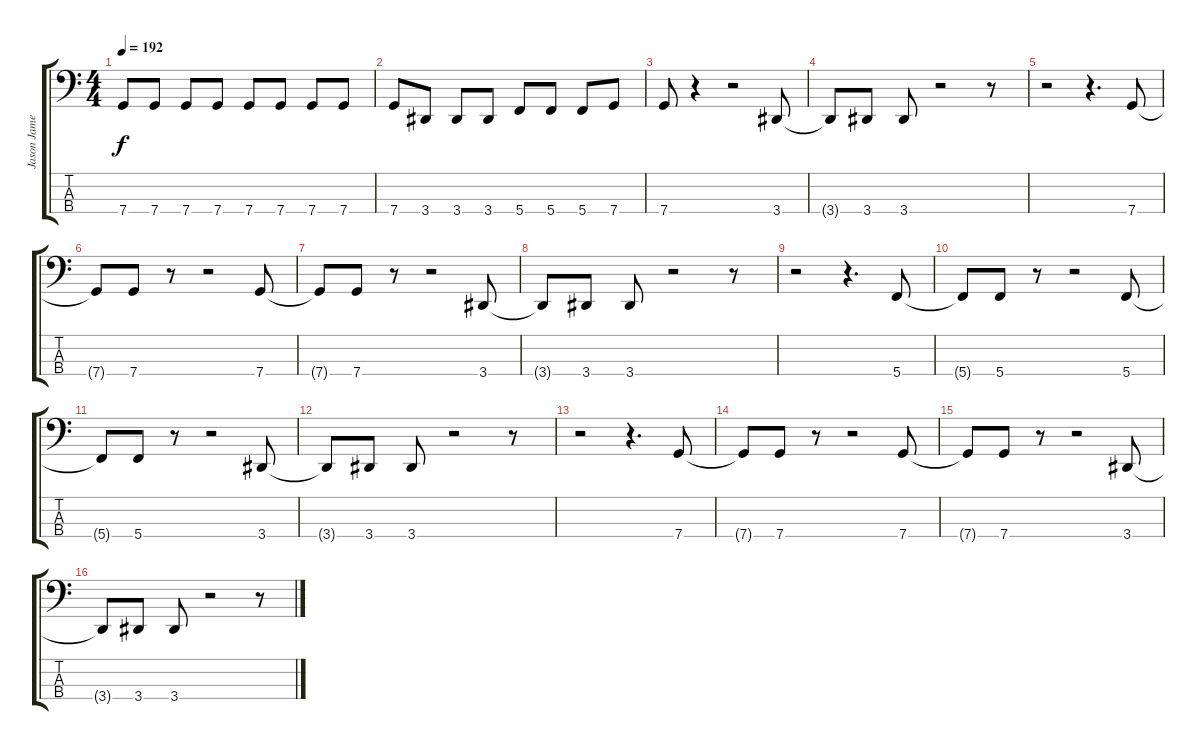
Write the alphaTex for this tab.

\track ("Jason James" "Jason Jame") {instrument electricbassfinger}
\staff {score tabs}
\tuning (F2 C2 G1 C1) {hide}
\ts (4 4)
\tempo 192
\clef f4
\ks c
7.4.8{dy f} 7.4.8 7.4.8 7.4.8 7.4.8 7.4.8 7.4.8 7.4.8 |
7.4.8 3.4.8 3.4.8 3.4.8 5.4.8 5.4.8 5.4.8 7.4.8 |
7.4.8 r.4 r.2 3.4.8 |
3.4{t}.8 3.4.8 3.4.8 r.2 r.8 |
r.2 r.4{d} 7.4.8 |
7.4{t}.8 7.4.8 r.8 r.2 7.4.8 |
7.4{t}.8 7.4.8 r.8 r.2 3.4.8 |
3.4{t}.8 3.4.8 3.4.8 r.2 r.8 |
r.2 r.4{d} 5.4.8 |
5.4{t}.8 5.4.8 r.8 r.2 5.4.8 |
5.4{t}.8 5.4.8 r.8 r.2 3.4.8 |
3.4{t}.8 3.4.8 3.4.8 r.2 r.8 |
r.2 r.4{d} 7.4.8 |
7.4{t}.8 7.4.8 r.8 r.2 7.4.8 |
7.4{t}.8 7.4.8 r.8 r.2 3.4.8 |
3.4{t}.8 3.4.8 3.4.8 r.2 r.8
